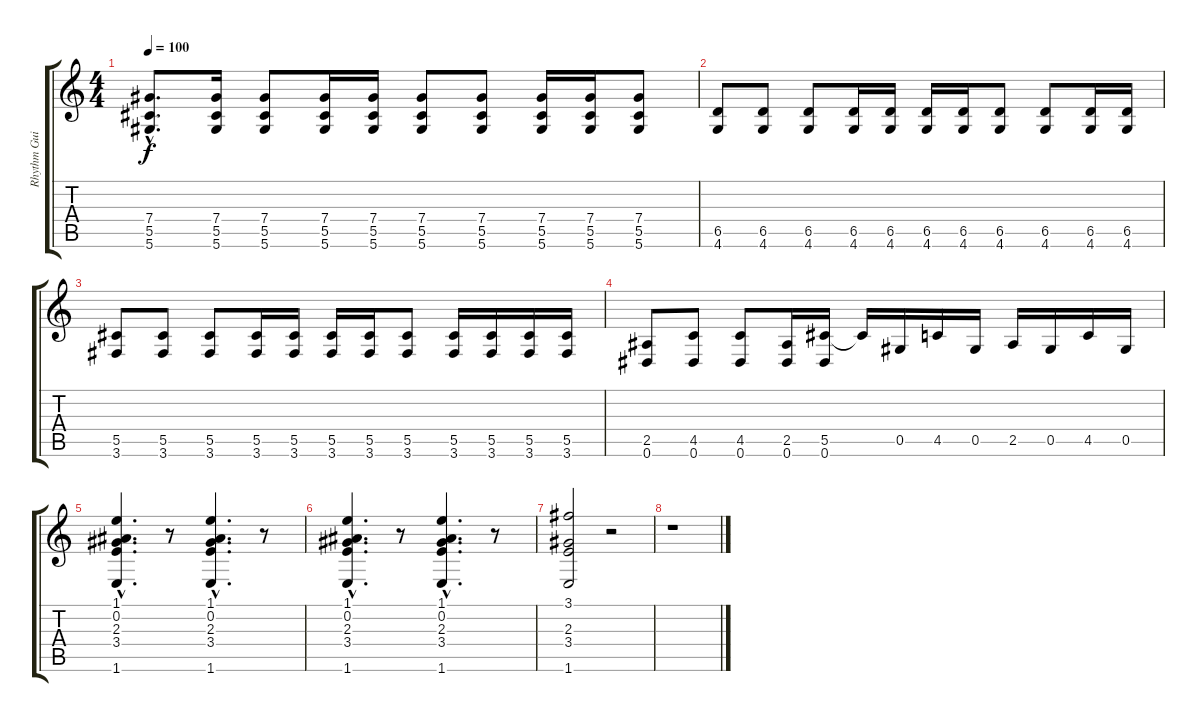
\track ("Rhythm Guitar 2" "Rhythm Gui") {instrument distortionguitar}
\staff {score tabs}
\tuning (Eb4 Bb3 Gb3 Db3 Ab2 Eb2) {hide}
\ts (4 4)
\tempo 100
\clef g2
\ks c
(7.4{hac} 5.5{hac} 5.6{hac}).8{d dy f} (7.4 5.5 5.6).16 (7.4 5.5 5.6).8 (7.4 5.5 5.6).16 (7.4 5.5 5.6).16 (7.4 5.5 5.6).8 (7.4 5.5 5.6).8 (7.4 5.5 5.6).16 (7.4 5.5 5.6).16 (7.4 5.5 5.6).8 |
(6.5 4.6).8 (6.5 4.6).8 (6.5 4.6).8 (6.5 4.6).16 (6.5 4.6).16 (6.5 4.6).16 (6.5 4.6).16 (6.5 4.6).8 (6.5 4.6).8 (6.5 4.6).16 (6.5 4.6).16 |
(5.5 3.6).8 (5.5 3.6).8 (5.5 3.6).8 (5.5 3.6).16 (5.5 3.6).16 (5.5 3.6).16 (5.5 3.6).16 (5.5 3.6).8 (5.5 3.6).16 (5.5 3.6).16 (5.5 3.6).16 (5.5 3.6).16 |
(2.5 0.6).8 (4.5 0.6).8 (4.5 0.6).8 (2.5 0.6).16 (5.5 0.6).16 5.5{t}.16 0.5.16 4.5.16 0.5.16 2.5.16 0.5.16 4.5.16 0.5.16 |
(1.1{hac} 0.2{hac} 2.3{hac} 3.4{hac} 1.6{hac}).4{d} r.8 (1.1{hac} 0.2{hac} 2.3{hac} 3.4{hac} 1.6{hac}).4{d} r.8 |
(1.1{hac} 0.2{hac} 2.3{hac} 3.4{hac} 1.6{hac}).4{d} r.8 (1.1{hac} 0.2{hac} 2.3{hac} 3.4{hac} 1.6{hac}).4{d} r.8 |
(3.1 2.3 3.4 1.6).2 r.2 |
r.1
